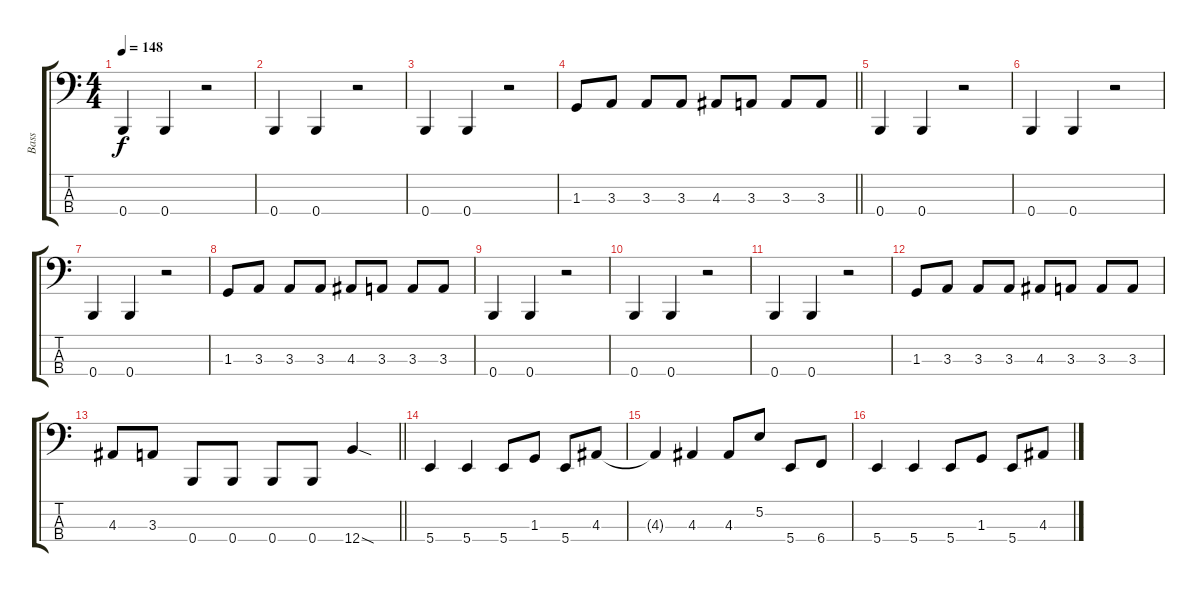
\track ("Bass" "Bass") {instrument electricbassfinger}
\staff {score tabs}
\tuning (E2 B1 Gb1 B0) {hide}
\ts (4 4)
\tempo 148
\clef f4
\ks c
0.4.4{dy f} 0.4.4 r.2 |
0.4.4 0.4.4 r.2 |
0.4.4 0.4.4 r.2 |
\barLineRight lightlight
1.3.8 3.3.8 3.3.8 3.3.8 4.3.8 3.3.8 3.3.8 3.3.8 |
\section ("" "")
0.4.4 0.4.4 r.2 |
0.4.4 0.4.4 r.2 |
0.4.4 0.4.4 r.2 |
1.3.8 3.3.8 3.3.8 3.3.8 4.3.8 3.3.8 3.3.8 3.3.8 |
0.4.4 0.4.4 r.2 |
0.4.4 0.4.4 r.2 |
0.4.4 0.4.4 r.2 |
1.3.8 3.3.8 3.3.8 3.3.8 4.3.8 3.3.8 3.3.8 3.3.8 |
\barLineRight lightlight
4.3.8 3.3.8 0.4.8 0.4.8 0.4.8 0.4.8 12.4{sod}.4 |
\section ("" "")
5.4.4 5.4.4 5.4.8 1.3.8 5.4.8 4.3.8 |
4.3{t}.4 4.3.4 4.3.8 5.2.8 5.4.8 6.4.8 |
5.4.4 5.4.4 5.4.8 1.3.8 5.4.8 4.3.8
